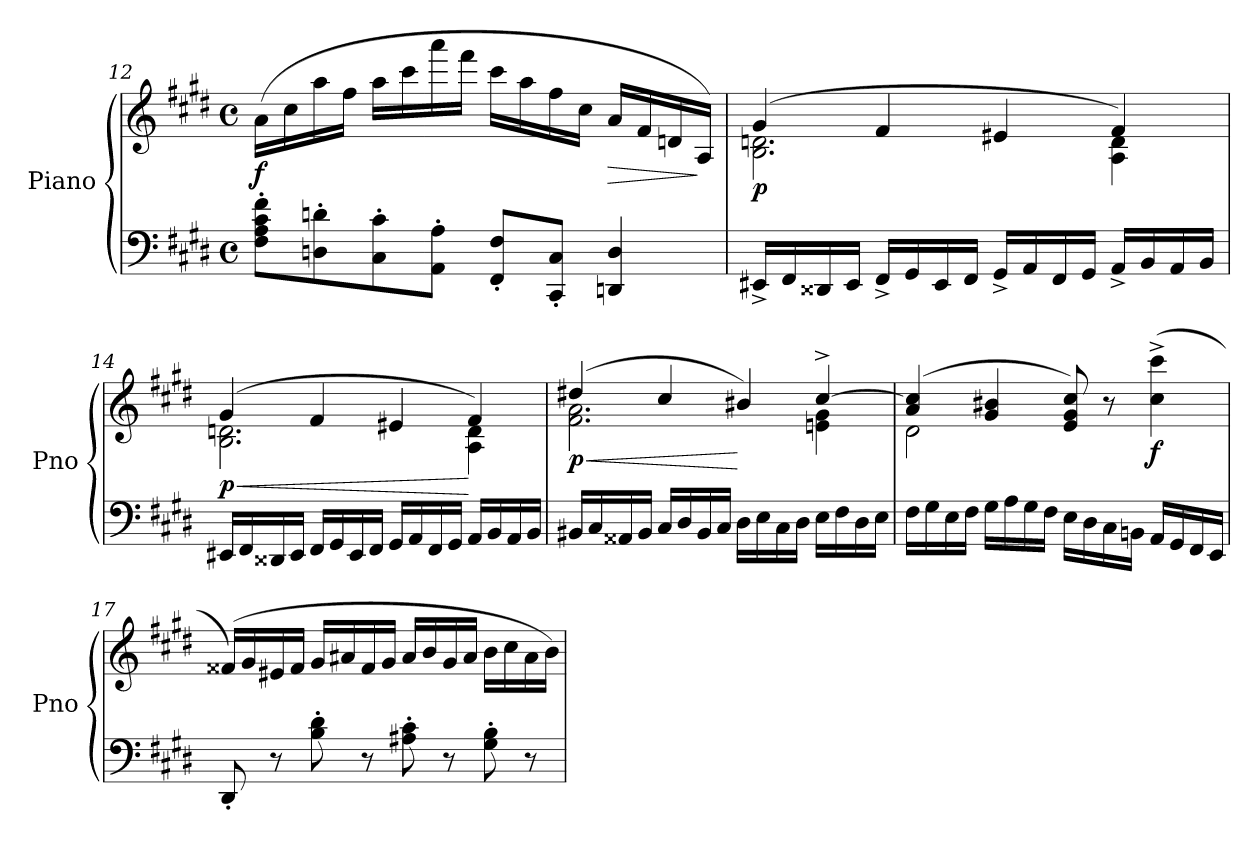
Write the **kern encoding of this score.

**kern	**kern	**dynam
*part1	*part1	*part1
*staff2	*staff1	*staff1/2
*I"Piano	*	*
*I'Pno	*	*
*clefF4	*clefG2	*
*k[f#c#g#d#]	*k[f#c#g#d#]	*
*M4/4	*M4/4	*
*met(c)	*met(c)	*
=12	=12	=12
!	!	!LO:DY:b
8F#\' 8A\' 8c#\' 8f#\'L	(16a\LL	f
.	16cc#\	.
8Dn\' 8dn\'	16aa\	.
.	16ff#\JJ	.
8C#\' 8c#\'	16aa\LL	.
.	16ccc#\	.
8AA\' 8A\'J	16aaa\	.
.	16fff#\JJ	.
8FF#/' 8F#/'L	16ccc#\LL	.
.	16aa\	.
8CC#/' 8C#/'J	16ff#\	.
.	16cc#\JJ	.
!	!	!LO:HP:b
4DDn/ 4D/	16a/LL	>
.	16f#/	.
.	16dn/	.
.	16A/JJ)	]
!!LO:LB:g=z
=13	=13	=13
*	*^	*
!	!	!	!LO:DY:b
16EE#X^/LL	(4g#/	2.B\ 2.dn\	p
16FF#/	.	.	.
16DD##X/	.	.	.
16EE#/JJ	.	.	.
16FF#^/LL	4f#/	.	.
16GG#/	.	.	.
16EE#/	.	.	.
16FF#/JJ	.	.	.
16GG#^/LL	4e#X/	.	.
16AA/	.	.	.
16FF#/	.	.	.
16GG#/JJ	.	.	.
16AA^/LL	4f#/)	4A\ 4d\	.
16BB/	.	.	.
16AA/	.	.	.
16BB/JJ	.	.	.
=14	=14	=14	=14
!	!	!	!LO:HP:b
!	!	!	!LO:DY:n=1:b
16EE#X/LL	(4g#/	2.B\ 2.dn\	< p
16FF#/	.	.	.
16DD##X/	.	.	.
16EE#/JJ	.	.	.
16FF#/LL	4f#/	.	.
16GG#/	.	.	.
16EE#/	.	.	.
16FF#/JJ	.	.	.
16GG#/LL	4e#X/	.	.
16AA/	.	.	.
16FF#/	.	.	.
16GG#/JJ	.	.	.
16AA/LL	4f#/)	4A\ 4d\	[
16BB/	.	.	.
16AA/	.	.	.
16BB/JJ	.	.	.
!!LO:LB:g=z	!!
=15	=15	=15	=15
!	!	!	!LO:HP:b
!	!	!	!LO:DY:n=1:b
16BB#X/LL	(4dd#X/	2.f#\ 2.a\	< p
16C#/	.	.	.
16AA##X/	.	.	.
16BB#/JJ	.	.	.
16C#/LL	4cc#/	.	.
16D#/	.	.	.
16BB#/	.	.	.
16C#/JJ	.	.	.
16D#\LL	4b#X/)	.	[
16E\	.	.	.
16C#\	.	.	.
16D#\JJ	.	.	.
!	!	!	!LO:DY:n=2:b
16E\LL	[4cc#^/	4en\ 4g#\	other-dynamics
16F#\	.	.	.
16D#\	.	.	.
16E\JJ	.	.	.
=16	=16	=16	=16
16F#\LL	(4a/ 4cc#/]	2d#\	.
16G#\	.	.	.
16E\	.	.	.
16F#\JJ	.	.	.
16G#\LL	4g#/ 4b#X/	.	.
16A\	.	.	.
16G#\	.	.	.
16F#\JJ	.	.	.
16E\LL	8e/ 8g#/ 8cc#/)	2ryy	.
16D#\	.	.	.
16C#\	8r	.	.
16BBn\JJ	.	.	.
!	!	!	!LO:DY:b
16AA/LL	(>4cc#\^ 4ccc#\^	.	f
16GG#/	.	.	.
16FF#/	.	.	.
16EE/JJ	.	.	.
*	*v	*v	*
!!LO:LB:g=z
=17	=17	=17
8DD#'/	(16f##X/LL)	.
.	16g#/	.
8r	16e#X/	.
.	16f##/JJ	.
8B\' 8d#\'	16g#/LL	.
.	16a#X/	.
8r	16f##/	.
.	16g#/JJ	.
8A#X\' 8c#\'	16a#/LL	.
.	16b/	.
8r	16g#/	.
.	16a#/JJ	.
8G#\' 8B\'	16b\LL	.
.	16cc#\	.
8r	16a#\	.
.	16b\JJ)	.
=	=	=
*-	*-	*-
